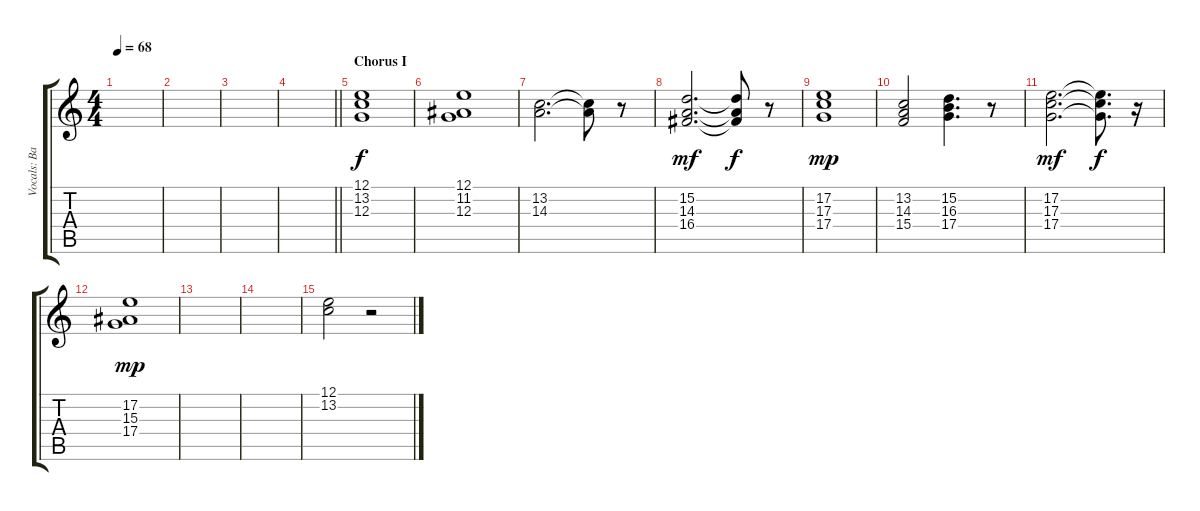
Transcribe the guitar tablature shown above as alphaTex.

\track ("Vocals: Backing" "Vocals: Ba") {instrument synthvoice}
\staff {score tabs}
\tuning (E4 B3 G3 D3 A2 E2) {hide}
\ts (4 4)
\tempo 68
\clef g2
\ks c
|
|
|
\barLineRight lightlight
|
\section ("" "Chorus I")
(12.1 13.2 12.3).1 |
(12.1 11.2 12.3).1 |
(13.2 14.3).2{d} (13.2{t} 14.3{t}).8{dy f} r.8 |
(15.2 14.3 16.4).2{d dy mf} (15.2{t} 14.3{t} 16.4{t}).8{dy f} r.8 |
(17.2 17.3 17.4).1{dy mp} |
(13.2 14.3 15.4).2 (15.2 16.3 17.4).4{d} r.8 |
(17.2 17.3 17.4).2{d dy mf} (17.2{t} 17.3{t} 17.4{t}).8{d dy f} r.16 |
(17.2 15.3 17.4).1{dy mp} |
|
|
(12.1 13.2).2 r.2
